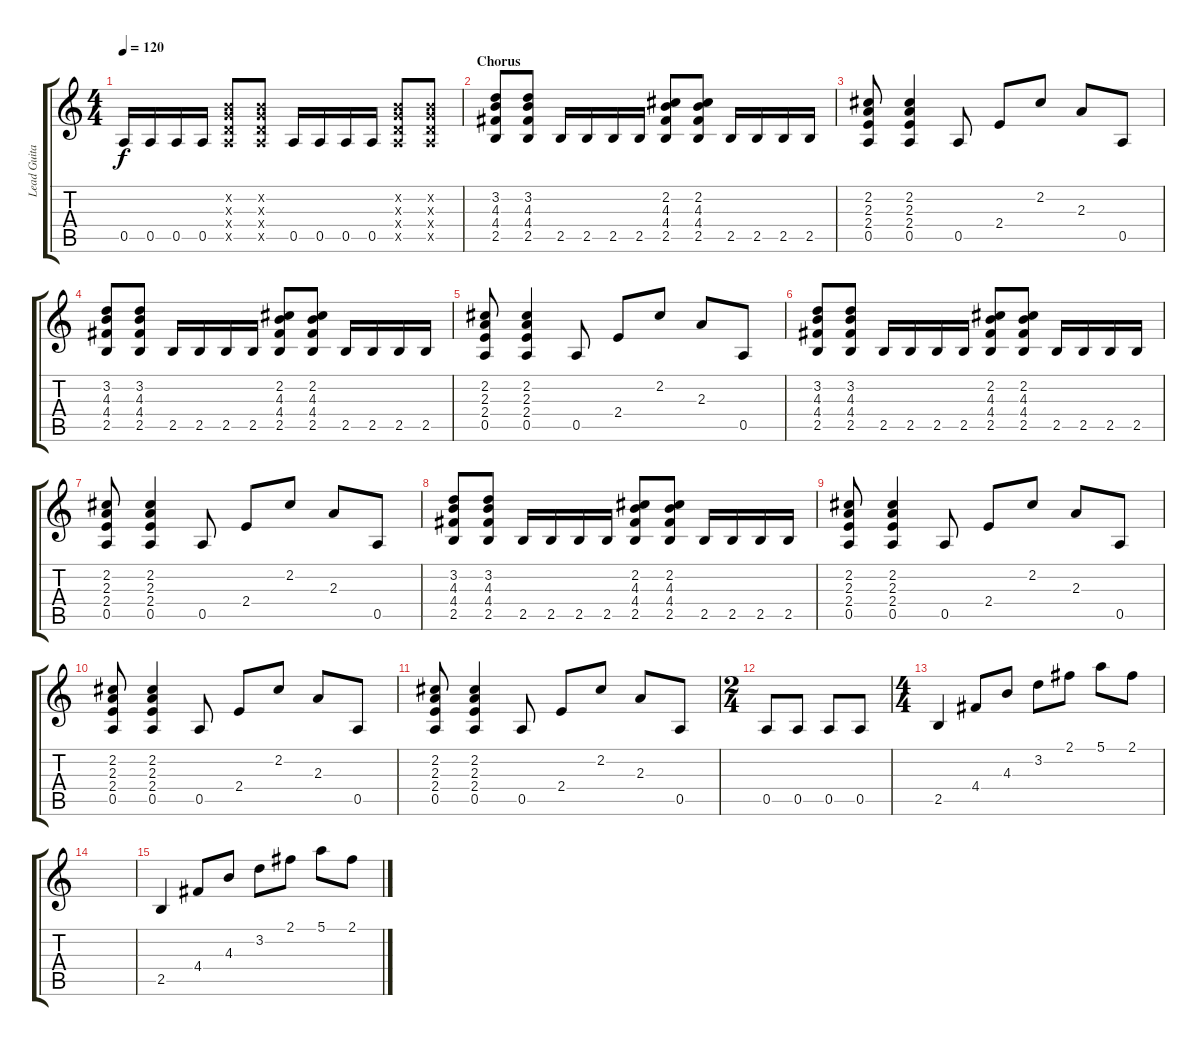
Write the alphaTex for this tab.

\track ("Lead Guitar (Joakim)" "Lead Guita") {instrument distortionguitar}
\staff {score tabs}
\tuning (E4 B3 G3 D3 A2 E2) {hide}
\ts (4 4)
\tempo 120
\clef g2
\ks c
0.5.16{dy f} 0.5.16 0.5.16 0.5.16 (0.2{x} 0.3{x} 0.4{x} 0.5{x}).8 (0.2{x} 0.3{x} 0.4{x} 0.5{x}).8 0.5.16 0.5.16 0.5.16 0.5.16 (0.2{x} 0.3{x} 0.4{x} 0.5{x}).8 (0.2{x} 0.3{x} 0.4{x} 0.5{x}).8 |
\section ("" "Chorus")
(3.2 4.3 4.4 2.5).8 (3.2 4.3 4.4 2.5).8 2.5.16 2.5.16 2.5.16 2.5.16 (2.2 4.3 4.4 2.5).8 (2.2 4.3 4.4 2.5).8 2.5.16 2.5.16 2.5.16 2.5.16 |
(2.2 2.3 2.4 0.5).8 (2.2 2.3 2.4 0.5).4 0.5.8 2.4.8 2.2.8 2.3.8 0.5.8 |
(3.2 4.3 4.4 2.5).8 (3.2 4.3 4.4 2.5).8 2.5.16 2.5.16 2.5.16 2.5.16 (2.2 4.3 4.4 2.5).8 (2.2 4.3 4.4 2.5).8 2.5.16 2.5.16 2.5.16 2.5.16 |
(2.2 2.3 2.4 0.5).8 (2.2 2.3 2.4 0.5).4 0.5.8 2.4.8 2.2.8 2.3.8 0.5.8 |
(3.2 4.3 4.4 2.5).8 (3.2 4.3 4.4 2.5).8 2.5.16 2.5.16 2.5.16 2.5.16 (2.2 4.3 4.4 2.5).8 (2.2 4.3 4.4 2.5).8 2.5.16 2.5.16 2.5.16 2.5.16 |
(2.2 2.3 2.4 0.5).8 (2.2 2.3 2.4 0.5).4 0.5.8 2.4.8 2.2.8 2.3.8 0.5.8 |
(3.2 4.3 4.4 2.5).8 (3.2 4.3 4.4 2.5).8 2.5.16 2.5.16 2.5.16 2.5.16 (2.2 4.3 4.4 2.5).8 (2.2 4.3 4.4 2.5).8 2.5.16 2.5.16 2.5.16 2.5.16 |
(2.2 2.3 2.4 0.5).8 (2.2 2.3 2.4 0.5).4 0.5.8 2.4.8 2.2.8 2.3.8 0.5.8 |
(2.2 2.3 2.4 0.5).8 (2.2 2.3 2.4 0.5).4 0.5.8 2.4.8 2.2.8 2.3.8 0.5.8 |
(2.2 2.3 2.4 0.5).8 (2.2 2.3 2.4 0.5).4 0.5.8 2.4.8 2.2.8 2.3.8 0.5.8 |
\ts (2 4)
0.5.8 0.5.8 0.5.8 0.5.8 |
\ts (4 4)
2.5.4 4.4.8 4.3.8 3.2.8 2.1.8 5.1.8 2.1.8 |
|
2.5.4 4.4.8 4.3.8 3.2.8 2.1.8 5.1.8 2.1.8
